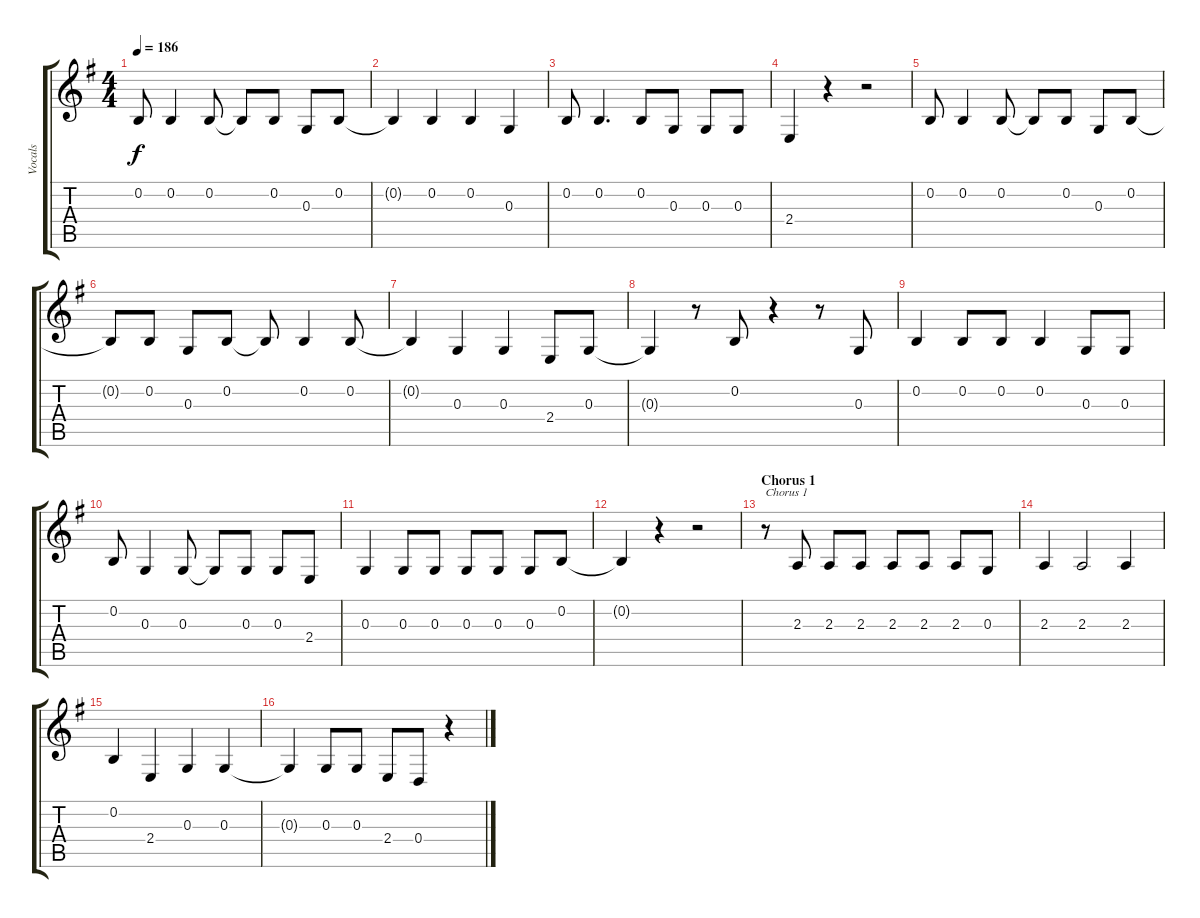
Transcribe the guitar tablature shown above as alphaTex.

\track ("Vocals" "Vocals") {instrument stringensemble1}
\staff {score tabs}
\tuning (E4 B3 G3 D3 A2 E2) {hide}
\ts (4 4)
\tempo 186
\clef g2
\ks g
0.2.8{dy f} 0.2.4 0.2.8 0.2{t}.8 0.2.8 0.3.8 0.2.8 |
0.2{t}.4 0.2.4 0.2.4 0.3.4 |
0.2.8 0.2.4{d} 0.2.8 0.3.8 0.3.8 0.3.8 |
2.4.4 r.4 r.2 |
0.2.8 0.2.4 0.2.8 0.2{t}.8 0.2.8 0.3.8 0.2.8 |
0.2{t}.8 0.2.8 0.3.8 0.2.8 0.2{t}.8 0.2.4 0.2.8 |
0.2{t}.4 0.3.4 0.3.4 2.4.8 0.3.8 |
0.3{t}.4 r.8 0.2.8 r.4 r.8 0.3.8 |
0.2.4 0.2.8 0.2.8 0.2.4 0.3.8 0.3.8 |
0.2.8 0.3.4 0.3.8 0.3{t}.8 0.3.8 0.3.8 2.4.8 |
0.3.4 0.3.8 0.3.8 0.3.8 0.3.8 0.3.8 0.2.8 |
0.2{t}.4 r.4 r.2 |
\section ("" "Chorus 1")
r.8{txt "Chorus 1"} 2.3.8 2.3.8 2.3.8 2.3.8 2.3.8 2.3.8 0.3.8 |
2.3.4 2.3.2 2.3.4 |
0.2.4 2.4.4 0.3.4 0.3.4 |
0.3{t}.4 0.3.8 0.3.8 2.4.8 0.4.8 r.4
